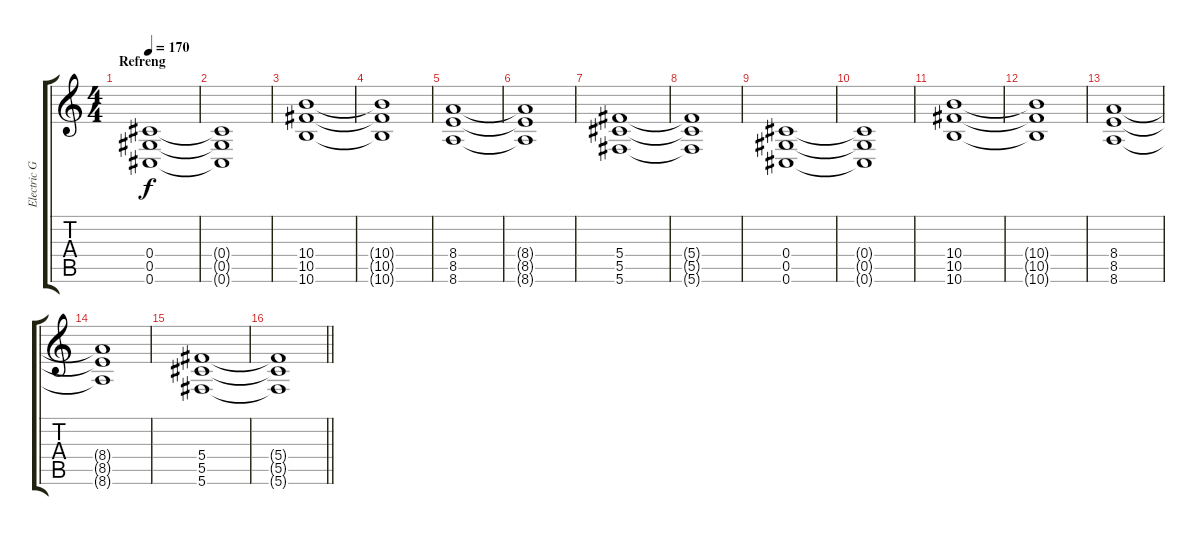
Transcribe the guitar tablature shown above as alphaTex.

\track ("Electric Guitar (rythm)" "Electric G") {instrument distortionguitar}
\staff {score tabs}
\tuning (Eb4 Bb3 Gb3 Db3 Ab2 Db2) {hide}
\ts (4 4)
\section ("" "Refreng")
\tempo 170
\clef g2
\ks c
(0.4 0.5 0.6).1{dy f} |
(0.4{t} 0.5{t} 0.6{t}).1 |
(10.4 10.5 10.6).1 |
(10.4{t} 10.5{t} 10.6{t}).1 |
(8.4 8.5 8.6).1 |
(8.4{t} 8.5{t} 8.6{t}).1 |
(5.4 5.5 5.6).1 |
(5.4{t} 5.5{t} 5.6{t}).1 |
(0.4 0.5 0.6).1 |
(0.4{t} 0.5{t} 0.6{t}).1 |
(10.4 10.5 10.6).1 |
(10.4{t} 10.5{t} 10.6{t}).1 |
(8.4 8.5 8.6).1 |
(8.4{t} 8.5{t} 8.6{t}).1 |
(5.4 5.5 5.6).1 |
\barLineRight lightlight
(5.4{t} 5.5{t} 5.6{t}).1
